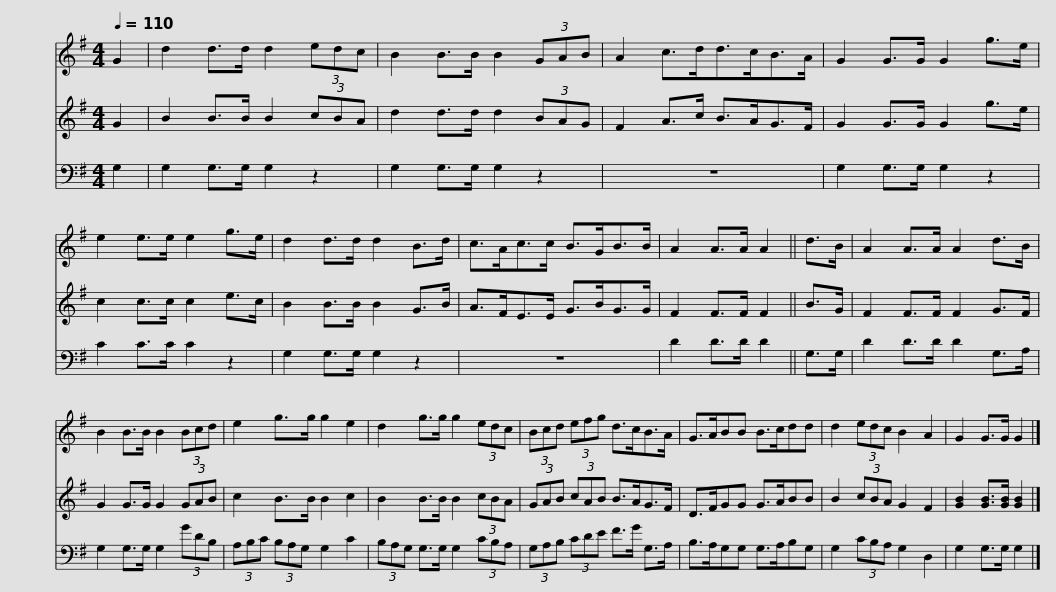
X:1
%%score 1 2 3
L:1/8
Q:1/4=110
M:4/4
I:linebreak $
K:G
V:1 treble
V:2 treble
V:3 bass
V:1
 G2 | d2 d>d d2 (3edc | B2 B>B B2 (3GAB | A2 c>dd>cB>A | G2 G>G G2 g>e |$ %5
 e2 e>e e2 g>e | d2 d>d d2 B>d | c>Ac>c B>GB>B | A2 A>A A2 ||$ d>B | %10
 A2 A>A A2 d>B | B2 B>B B2 (3Bcd | e2 g>g g2 e2 | d2 g>g g2 (3edc |$ (3Bcd (3efg d>cB>A | %15
 G>ABB B>cdd | d2 (3edc B2 A2 | G2 G>G G2 |] %18
V:2
 G2 | B2 B>B B2 (3cBA | d2 d>d d2 (3BAG | F2 A>c B>AG>F | G2 G>G G2 g>e |$ %5
 c2 c>c c2 e>c | B2 B>B B2 G>B | A>FE>E G>BG>G | F2 F>F F2 ||$ B>G | %10
 F2 F>F F2 G>F | G2 G>G G2 (3GAB | c2 B>B B2 c2 | B2 B>B B2 (3cBA |$ (3GAB (3cAB B>AG>F | %15
 D>FGG G>ABB | B2 (3cBA G2 F2 | [GB]2 [GB]>[GB] [GB]2 |] %18
V:3
 G,2 | G,2 G,>G, G,2 z2 | G,2 G,>G, G,2 z2 | z8 | G,2 G,>G, G,2 z2 |$ %5
 C2 C>C C2 z2 | G,2 G,>G, G,2 z2 | z8 | D2 D>D D2 ||$ G,>G, | %10
 D2 D>D D2 G,>A, | G,2 G,>G, G,2 (3GDB, | (3A,B,C (3B,A,G, G,2 C2 | (3B,A,G, G,>G, G,2 (3CB,A, |$ (3G,A,B, (3CDE F>G G,>A, | %15
 B,>A,G,G, G,>A,B,G, | G,2 (3CB,A, G,2 D,2 | G,2 G,>G, G,2 |] %18
